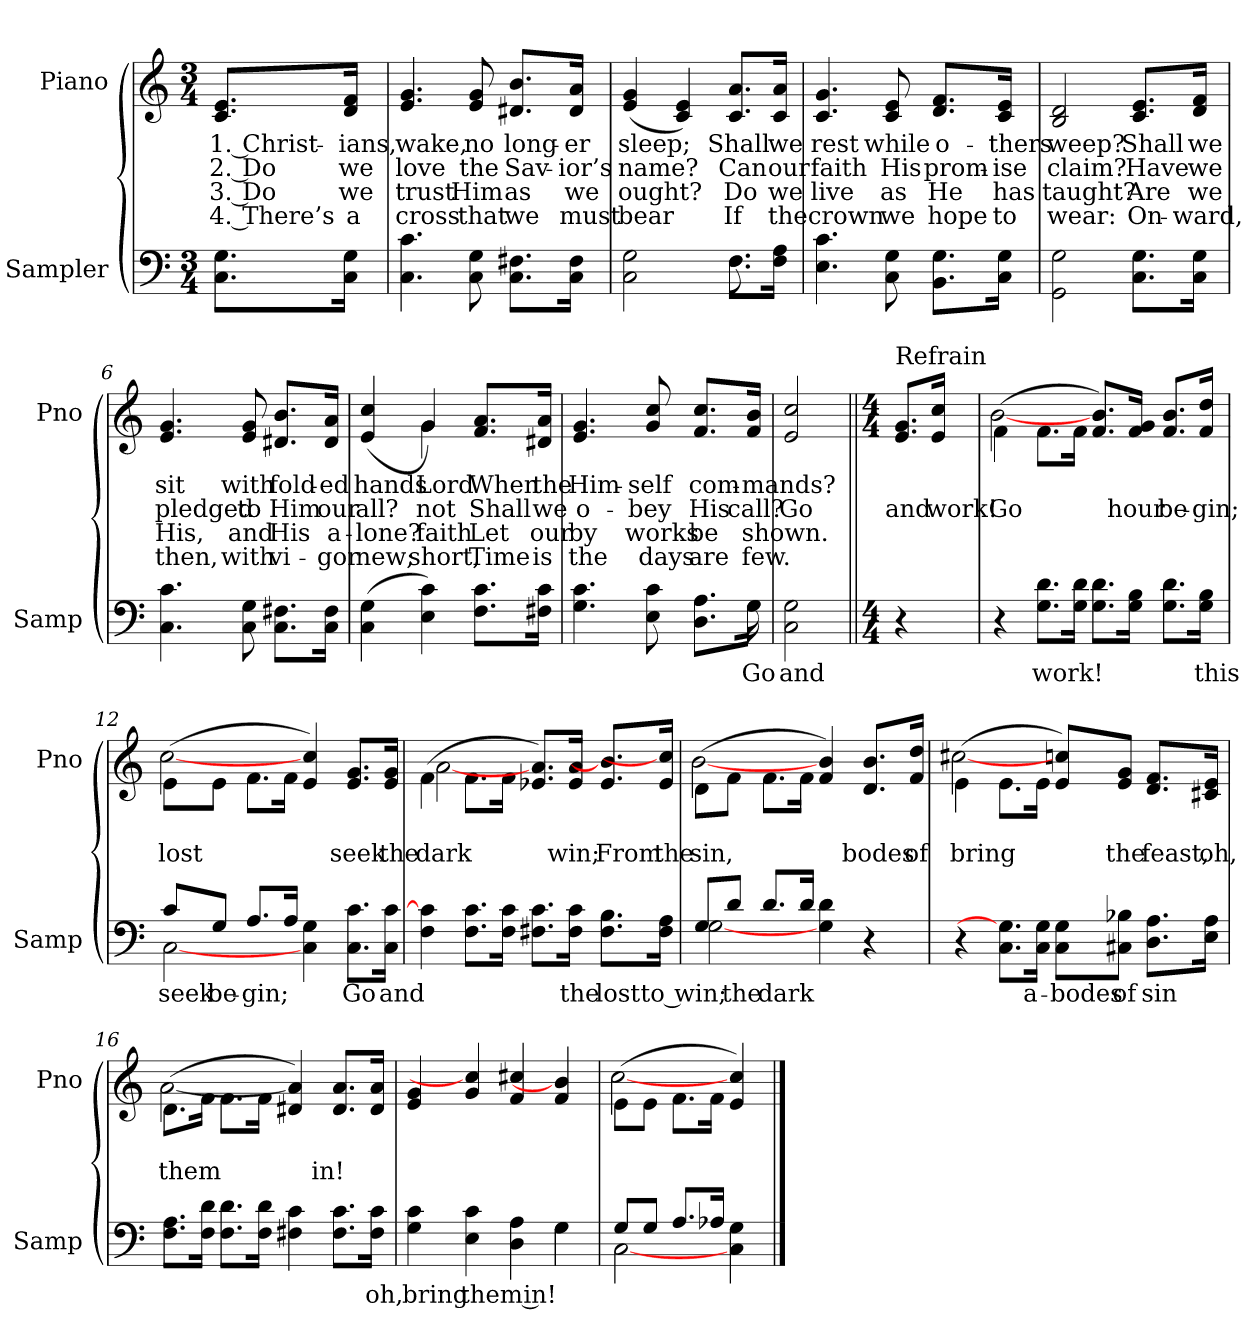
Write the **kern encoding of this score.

**kern	**text	**kern	**text	**text	**text	**text
*part2	*part2	*part1	*part1	*part1	*part1	*part1
*staff2	*staff2	*staff1	*staff1	*staff1	*staff1	*staff1
*I"Sampler	*	*I"Piano	*	*	*	*
*I'Samp	*	*I'Pno	*	*	*	*
*clefF4	*	*clefG2	*	*	*	*
*M3/4	*	*M3/4	*	*	*	*
=1	=1	=1	=1	=1	=1	=1
8.C\ 8.G\L	.	8.c/ 8.e/L	1. Christ-	2. Do	3. Do	4. There’s
16C\ 16G\Jk	.	16d/ 16f/Jk	-ians,	we	we	a
=2	=2	=2	=2	=2	=2	=2
4.C 4.c	.	4.e 4.g	wake,	love	trust	cross
8C 8G	.	8e 8g	no	the	Him	that
8.C\ 8.F#X\L	.	8.d#X/ 8.b/L	long-	Sav-	as	we
16C\ 16F#\Jk	.	16d#/ 16a/Jk	-er	-ior’s	we	must
=3	=3	=3	=3	=3	=3	=3
*^	*	*	*	*	*	*
2C 2G	2ryy	.	(4e 4g	sleep;	name?	ought?	bear
.	.	.	4c 4e)	.	.	.	.
8.F\L	8.F	.	8.c/ 8.a/L	Shall	Can	Do	If
16F\ 16A\Jk	16ryy	.	16c/ 16a/Jk	we	our	we	the
*v	*v	*	*	*	*	*	*
=4	=4	=4	=4	=4	=4	=4
4.E 4.c	.	4.c 4.g	rest	faith	live	crown
8C 8G	.	8c 8e	while	His	as	we
8.BB\ 8.G\L	.	8.d/ 8.f/L	o-	prom-	He	hope
16C\ 16G\Jk	.	16c/ 16e/Jk	-thers	-ise	has	to
=5	=5	=5	=5	=5	=5	=5
2GG\ 2G\	.	2B 2d	weep?	claim?	taught?	wear:
8.C\ 8.G\L	.	8.c/ 8.e/L	Shall	Have	Are	On-
16C\ 16G\Jk	.	16d/ 16f/Jk	we	we	we	-ward,
=6	=6	=6	=6	=6	=6	=6
4.C 4.c	.	4.e 4.g	sit	pledged	His,	then,
8C 8G	.	8e 8g	with	to	and	with
8.C\ 8.F#X\L	.	8.d#X/ 8.b/L	fold-	Him	His	vi-
16C\ 16F#\Jk	.	16d#/ 16a/Jk	-ed	our	a-	-gor
=7	=7	=7	=7	=7	=7	=7
*	*	*^	*	*	*	*
(4C 4G	.	(4e 4cc	4ryy	hands	all?	-lone?	new;
4E 4c)	.	4g/)	4g	Lord	not	faith	short,
8.F\ 8.c\L	.	8.f/ 8.a/L	4ryy	When	Shall	Let	Time
16F#X\ 16c\Jk	.	16d#X/ 16a/Jk	.	the	we	our	is
*	*	*v	*v	*	*	*	*
=8	=8	=8	=8	=8	=8	=8
*^	*	*	*	*	*	*
4.G 4.c	8.ryy	.	4.e 4.g	Him-	o-	by	the
*v	*v	*	*	*	*	*	*
8E 8c	.	8g 8cc	-self	-bey	works	days
8.D\ 8.A\L	.	8.f/ 8.cc/L	com-	His	be	are
*^	*	*	*	*	*	*
16G\Jk	16G	Go	16f/ 16b/Jk	-mands?	call?	shown.	few.
*v	*v	*	*	*	*	*	*
=9	=9	=9	=9	=9	=9	=9
2C 2G	and	2e 2cc	.	Go	.	.
=10||	=10||	=10||	=10||	=10||	=10||	=10||
*M4/4	*	*M4/4	*	*	*	*
!	!	!LO:TX:t=Refrain	!	!	!	!
4r	.	8.e/ 8.g/L	.	and	.	.
.	.	16e/ 16cc/Jk	.	work!	.	.
=11	=11	=11	=11	=11	=11	=11
*	*	*^	*	*	*	*
4r	.	(4f\	[2b	.	Go	.	.
8.G\ 8.d\L	work!	8.f\L	.	.	.	.	.
16G\ 16d\Jk	.	16f\Jk	.	.	.	.	.
8.G\ 8.d\L	.	8.f/ 8.b/L)	2ryy	.	.	.	.
16G\ 16B\Jk	.	16f/ 16g/Jk	.	.	hour	.	.
8.G\ 8.d\L	.	8.f/ 8.b/L	.	.	be-	.	.
16G\ 16B\Jk	this	16f/ 16dd/Jk	.	.	-gin;	.	.
=12	=12	=12	=12	=12	=12	=12	=12
*^	*	*	*	*	*	*	*
8c/L	[2C	seek	(8e\L	[2cc	.	lost	.	.
8G/J	.	be-	8e\J	.	.	.	.	.
8.A/L	.	-gin;	8.f\L	.	.	.	.	.
16A/Jk	.	.	16f\Jk	.	.	.	.	.
4C 4G	2ryy	.	4e 4cc)	2ryy	.	.	.	.
8.C\ 8.c\L	.	Go	8.e/ 8.g/L	.	.	seek	.	.
16C\ 16c\Jk	.	and	16e/ 16g/Jk	.	.	the	.	.
*v	*v	*	*	*	*	*	*	*
=13	=13	=13	=13	=13	=13	=13	=13
4F 4c]	.	(4f\	[2a	.	dark	.	.
8.F\ 8.c\L	.	8.f\L	.	.	.	.	.
16F\ 16c\Jk	.	16f\Jk	.	.	.	.	.
8.F#X\ 8.c\L	.	8.e-X/ 8.a/L)	2ryy	.	.	.	.
16F#\ 16c\Jk	the	16e-/ 16a/Jk	.	.	win;	.	.
8.F#\ 8.B\L	lost	8.e-/ 8.b]/L	.	.	From	.	.
16F#\ 16A\Jk	to win;	16e-/ 16cc]/Jk	.	.	the	.	.
=14	=14	=14	=14	=14	=14	=14	=14
*^	*	*	*	*	*	*	*
8G/L	[2G	.	(8d\L	[2b	.	sin,	.	.
8d/J	.	the	8f\J	.	.	.	.	.
8.d/L	.	dark	8.f\L	.	.	.	.	.
16d/Jk	.	.	16f\Jk	.	.	.	.	.
4G 4d	2ryy	.	4f 4b)	2ryy	.	.	.	.
4r	.	.	8.d/ 8.b/L	.	.	-bodes	.	.
.	.	.	16f/ 16dd/Jk	.	.	of	.	.
*v	*v	*	*	*	*	*	*	*
=15	=15	=15	=15	=15	=15	=15	=15
4r	.	(4e\	[2cc#	.	bring	.	.
8.C\ 8.G]\L	.	8.e\L	.	.	.	.	.
16C\ 16G\Jk	a-	16e\Jk	.	.	.	.	.
8C\ 8G\L	-bodes	8e/ 8cc/L)	2ryy	.	.	.	.
8C#X\ 8B-X\J	of	8e/ 8g/J	.	.	the	.	.
8.D\ 8.A\L	sin	8.d/ 8.f/L	.	.	feast,	.	.
16E\ 16A\Jk	.	16c#X/ 16e/Jk	.	.	oh,	.	.
=16	=16	=16	=16	=16	=16	=16	=16
8.F\ 8.A\L	.	(8.d\L	[2a	.	them	.	.
16F\ 16d\Jk	.	16f\Jk	.	.	.	.	.
8.F\ 8.d\L	.	8.f\L	.	.	.	.	.
16F\ 16d\Jk	.	16f\Jk	.	.	.	.	.
4F#X 4c	.	4d#X 4a])	2ryy	.	.	.	.
8.F#\ 8.c\L	.	8.d#/ 8.a/L	.	.	in!	.	.
16F#\ 16c\Jk	oh,	16d#/ 16a/Jk	.	.	.	.	.
*	*	*v	*v	*	*	*	*
=17	=17	=17	=17	=17	=17	=17
*^	*	*	*	*	*	*
4G 4c	2.ryy	bring	4e 4g	.	.	.	.
4E 4c	.	them in!	4g 4cc#]	.	.	.	.
4D 4A	.	.	4f 4cc#	.	.	.	.
4G\	4G	.	4f 4b]	.	.	.	.
=18	=18	=18	=18	=18	=18	=18	=18
*	*	*	*^	*	*	*	*
8G/L	[2C	.	(8e\L	[2cc	.	.	.	.
8G/J	.	.	8e\J	.	.	.	.	.
8.A/L	.	.	8.f\L	.	.	.	.	.
16A-X/Jk	.	.	16f\Jk	.	.	.	.	.
4C 4G	4ryy	.	4e 4cc)	4ryy	.	.	.	.
*v	*v	*	*	*	*	*	*	*
*	*	*v	*v	*	*	*	*
==	==	==	==	==	==	==
*-	*-	*-	*-	*-	*-	*-
